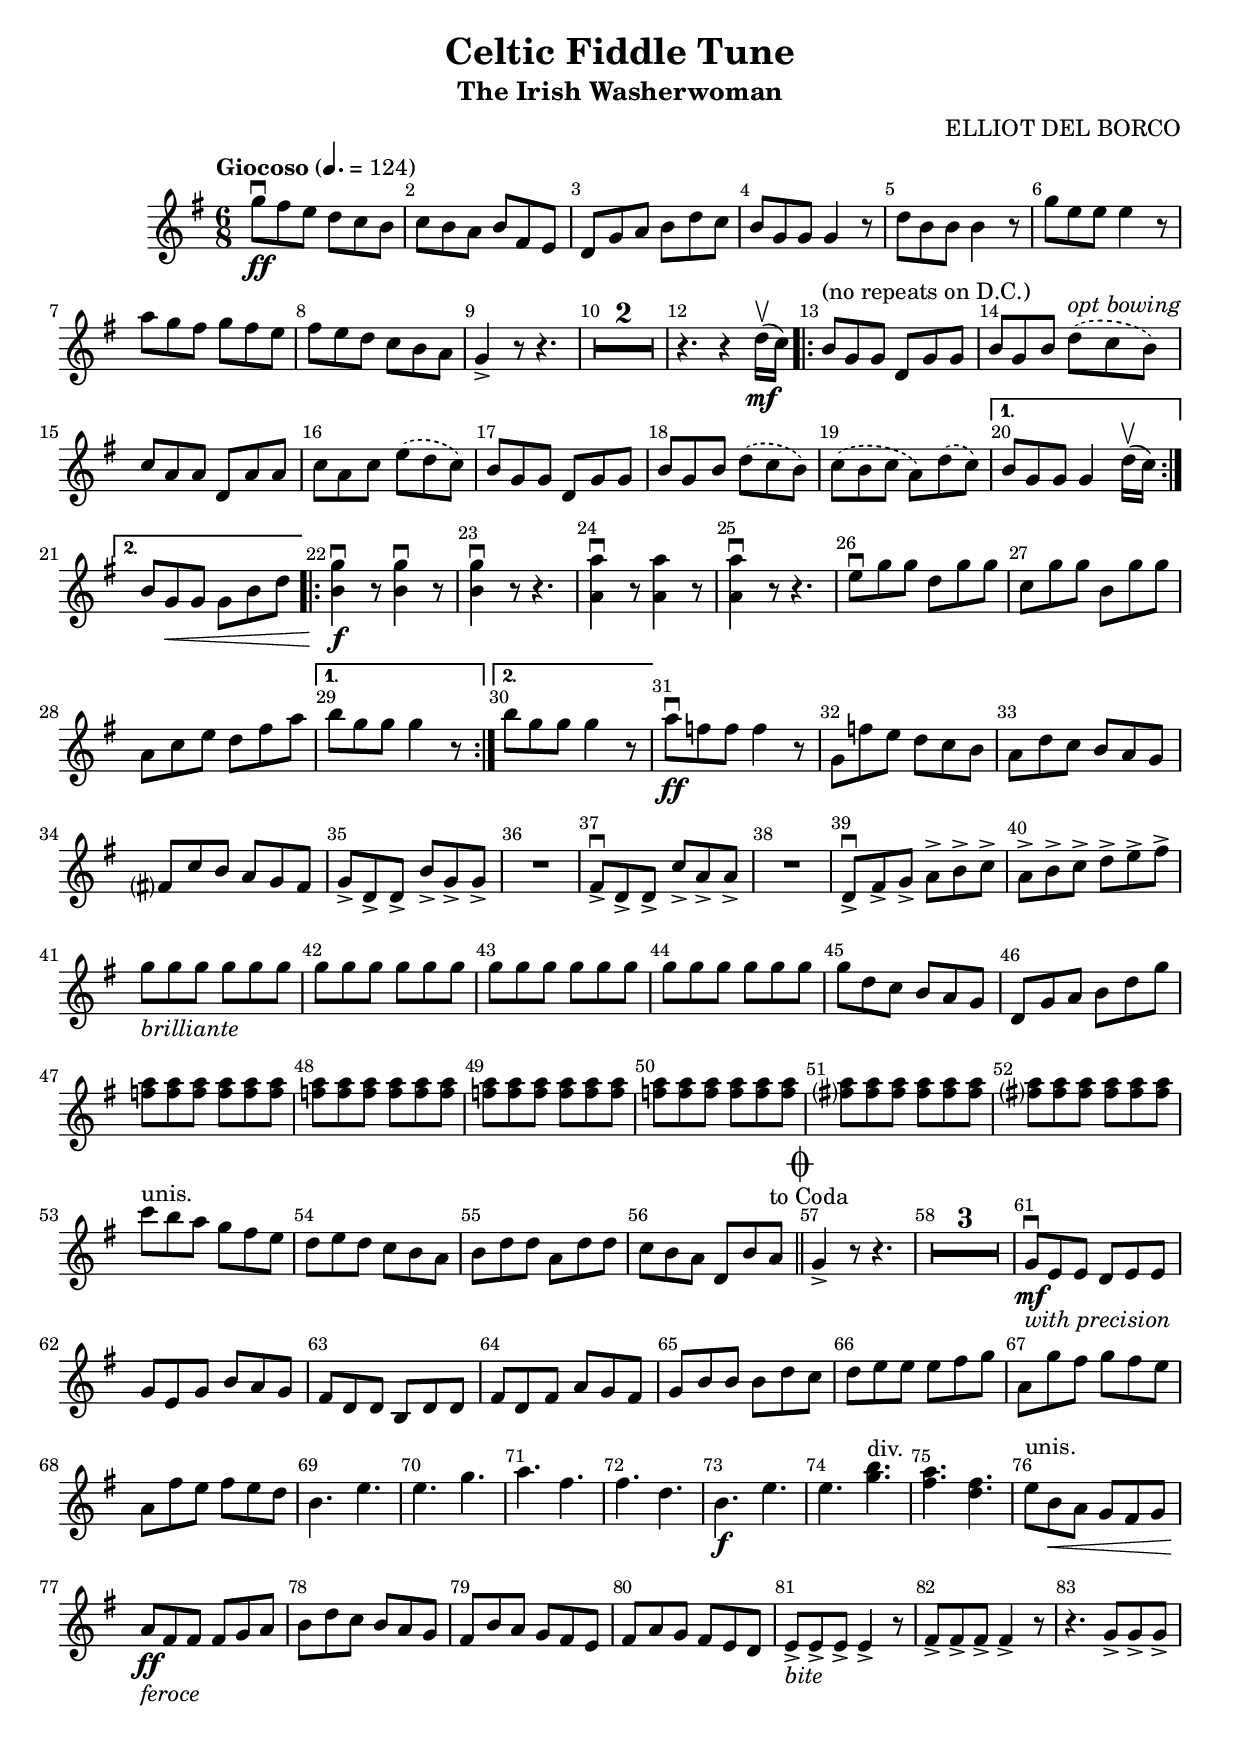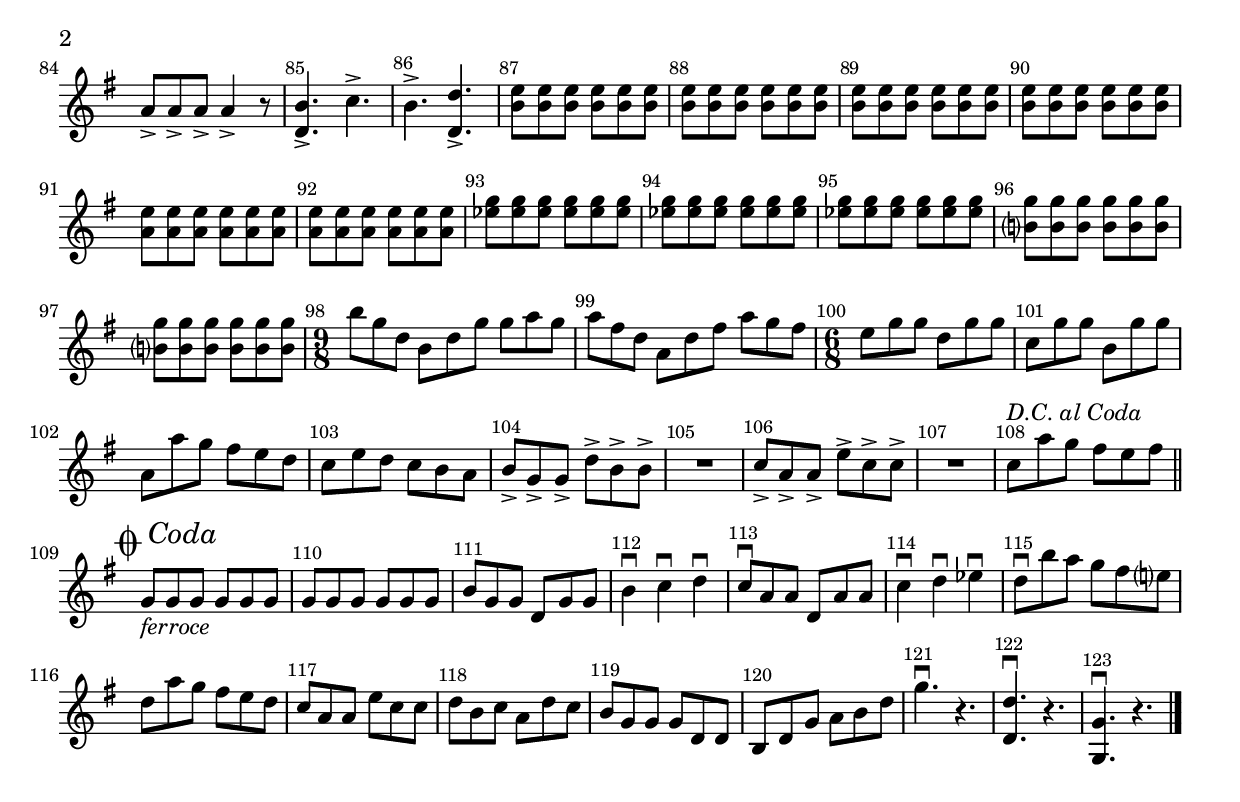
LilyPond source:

\version "2.18.2"
\header {
  title = "Celtic Fiddle Tune"
  subtitle = "The Irish Washerwoman"
  arranger = "ELLIOT DEL BORCO"
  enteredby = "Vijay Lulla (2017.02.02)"
}

\layout {
  \context {
    \Score
      \override BarNumber.break-visibility = ##(#f #t #t)
      %% \override SpacingSpanner.base-shortest-duration = #(ly:make-moment 1/16)
      \override MultiMeasureRest.expand-limit = #1
  }
}

voiceconsts = {
  \key g \major
  \time 6/8
  \numericTimeSignature
  \compressFullBarRests
  \tempo "Giocoso" 4. = 124
}

%% showLastLength = R1*8 %% show only last 5 measures!

\book {
  \score {
    \new Staff {
      \new Voice {
        \relative c' {
          \voiceconsts
          \clef treble
          g''8\ff\downbow fis e d c b |
          c b a b fis e |
          d g a b d c |
          b g g g4 r8 |
          d'8 b b b4 r8 |
          g'8 e e e4 r8 |
          a8 g fis g fis e |
          fis e d c b a |
          g4-> r8 r4. |
          R1*2*6/8 |
          r4. r4 d'16(\mf\upbow c) |
          \repeat volta 2 { 
            b8^"(no repeats on D.C.)" g g d g g |
            \slurDashed b8 g b d(^\markup{\italic "opt bowing"} c b) | \slurSolid
            c8 a a d, a' a |
            \slurDashed c8 a c e( d c) \slurSolid |
            b g g d g g |
            \slurDashed b g b d( c b) | 
            c( b c a) d( c) \slurSolid |
          }
          \alternative {
            { b8 g g g4 d'16(\upbow c) } % repeat 1
            { b8 g\< g g b d } % repeat 2
          }
          \repeat volta 2 {
            <b g'>4\downbow\f r8 <b g'>4\downbow r8 |
            <b g'>4\downbow r8 r4. |
            <a a'>4\downbow r8 <a a'>4 r8 |
            <a a'>4\downbow r8 r4. |
            e'8\downbow g g d g g |
            c, g' g b, g' g |
            a, c e d fis a |
          }
          \alternative {
            { b g g g4 r8 } % repeat 1
            { b g g g4 r8 } % repeat 2
          }
          a8\downbow\ff f f f4 r8 |
          g, f' e d c b | 
          a d c b a g |
          fis? c' b a g fis |
          g-> d-> d-> b'-> g-> g-> |
          R1*6/8 |
          fis8->\downbow d-> d-> c'-> a-> a-> |
          R1*6/8 |
          d,8->\downbow fis-> g-> a-> b-> c-> |
          a-> b-> c-> d-> e-> fis-> |
          g-\markup{\italic "brilliante"} g g g g g | 
          g g g g g g |
          g g g g g g | 
          g g g g g g |
          g d c b a g |
          d g a b d g |
          \repeat unfold 4 {  <<f8 a>> <<f a>> <<f a>> <<f a>> <<f a>> <<f a>> } |
          \repeat unfold 2 { <<fis?8 a>> <<fis a>> <<fis a>> <<fis a>> <<fis a>> <<fis a>> } | 
          c8^"unis." b a g fis e |
          d e d c b a |
          b d d a d d |
          c b a d, b' a^"to Coda" \bar "||" \mark \markup { \musicglyph #"scripts.coda"}
          g4-> r8 r4. |
          R1*6/8*3 |
          g8\downbow\mf-\markup{\italic "with precision"} e e d e e |
          g e g b a g |
          fis d d b d d |
          fis d fis a g fis |
          g b b b d c |
          d e e e fis g |
          a, g' fis g fis e |
          a, fis' e fis e d |
          b4. e4. |
          e4. g4. |
          a4. fis4. |
          fis4. d4. |
          b4.\f e4. |
          e4. <<g4.^"div." b4.>> |
          <<fis4. a4.>> <<d,4. fis4.>> |
          e8^"unis." b8\< a g fis g |
          a\ff-\markup{\italic "feroce"} fis fis fis g a |
          b d c b a g |
          fis b a g fis e |
          fis a g fis e d |
          e8->_\markup{\italic bite} e-> e-> e4-> r8 |
          fis8-> fis-> fis-> fis4-> r8 |
          r4. g8-> g-> g-> |
          a8-> a-> a-> a4-> r8 |
          <<b4.-> d,4.>> c'4.-> |
          b4.-> <<d,4.-> d'4.>> |
          \repeat unfold 4 { <<b8 e>> <<b8 e>> <<b e>> <<b e>> <<b e>> <<b e>> }
          \repeat unfold 2 { <<a, e'>> <<a, e'>> <<a, e'>> <<a, e'>> <<a, e'>> <<a, e'>> }
          \repeat unfold 3 { <<ees8 g>> <<ees8 g>> <<ees8 g>> <<ees8 g>> <<ees8 g>> <<ees8 g>> }
          \repeat unfold 2 { <<b,?8 g'>> <<b,8 g'>> <<b,8 g'>> <<b,8 g'>> <<b,8 g'>> <<b,8 g'>> }
          \time 9/8
          b8 g d b d g g a g |
          a fis d a d fis a g fis |
          \time 6/8
          e g g d g g |
          c, g' g b, g' g |
          a, a' g fis e d |
          c e d c b a |
          b8-> g-> g-> d'-> b-> b-> |
          R1*6/8 |
          c8-> a-> a-> e'-> c-> c-> |
          R1*6/8 |
          c8^\markup{\italic "D.C. al Coda"} a' g fis e fis \bar "||"
          \break
          \mark \markup { \musicglyph #"scripts.coda" \italic "Coda"}
          g,8-\markup{\italic ferroce} g g g g g | 
          g g g g g g |
          b g g d g g |
          b4\downbow c4\downbow d4\downbow |
          c8\downbow a a d, a' a|
          c4\downbow d4\downbow ees4\downbow |
          d8\downbow b' a g fis e? |
          d a' g fis e d |
          c a a e' c c |
          d b c a d c |
          b g g g d d |
          b d g a b d |
          g4.\downbow r4. |
          <<d4. d,4.\downbow >>r4. |
          <<g4. g,4.\downbow>> r4.  
          \bar "|."
        }
      }
    }
  }
}
